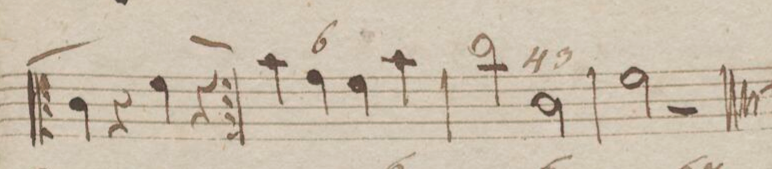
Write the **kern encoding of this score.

**kern	**fba	**dynam
*I"Organ.	*	*
*clefF4	*	*
*k[f#]	*	*
*met(c|)	*	*
*M4/4	*	*
4D\	.	.
4r	.	.
4G\	.	.
4r	.	.
=159	=159	=159
4D\yy	.	.
4ryy	.	.
4G\yy	.	.
4ryy	.	.
=160	=160	=160
4c\	.	.
4A\	6	.
4G\	.	.
4c\	.	.
=161	=161	=161
2d\	.	.
2D\	4	.
.	3	.
=162	=162	=162
2G\	.	.
2r	.	.
==	==	==
*-	*-	*-
